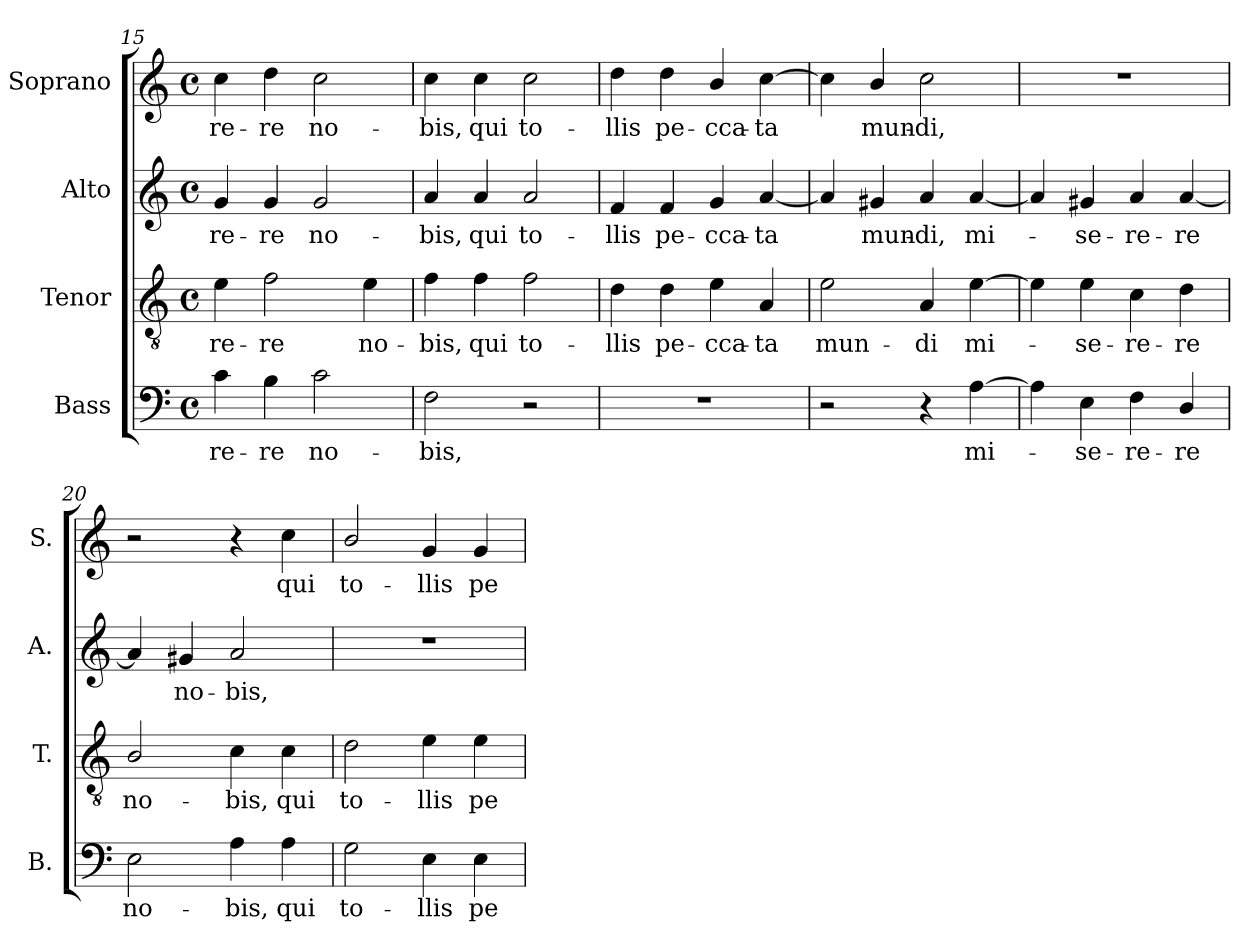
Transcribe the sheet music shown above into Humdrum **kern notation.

**kern	**text	**kern	**text	**kern	**text	**kern	**text
*part4	*part4	*part3	*part3	*part2	*part2	*part1	*part1
*staff4	*staff4	*staff3	*staff3	*staff2	*staff2	*staff1	*staff1
*I"Bass	*	*I"Tenor	*	*I"Alto	*	*I"Soprano	*
*I'B.	*	*I'T.	*	*I'A.	*	*I'S.	*
*clefF4	*	*clefGv2	*	*clefG2	*	*clefG2	*
*	*	*ITrd7c12	*	*	*	*	*
*k[]	*	*k[]	*	*k[]	*	*k[]	*
*C:	*	*C:	*	*C:	*	*C:	*
*M4/4	*	*M4/4	*	*M4/4	*	*M4/4	*
*met(c)	*	*met(c)	*	*met(c)	*	*met(c)	*
=15	=15	=15	=15	=15	=15	=15	=15
!	!LO:LY:b:color=#000000	!	!	!	!	!	!
!	!	!	!LO:LY:b:color=#000000	!	!	!	!
!	!	!	!	!	!LO:LY:b:color=#000000	!	!
!	!	!	!	!	!	!	!LO:LY:b:color=#000000
4ci\	-re-	4Ei\	-re-	4gi/	-re-	4cci\	-re-
!	!LO:LY:b:color=#000000	!	!	!	!	!	!
!	!	!	!LO:LY:b:color=#000000	!	!	!	!
!	!	!	!	!	!LO:LY:b:color=#000000	!	!
!	!	!	!	!	!	!	!LO:LY:b:color=#000000
4Bi\	-re	2Fi\	-re	4gi/	-re	4ddi\	-re
!	!LO:LY:b:color=#000000	!	!	!	!	!	!
!	!	!	!	!	!LO:LY:b:color=#000000	!	!
!	!	!	!	!	!	!	!LO:LY:b:color=#000000
2ci\	no-	.	.	2gi/	no-	2cci\	no-
!	!	!	!LO:LY:b:color=#000000	!	!	!	!
.	.	4Ei\	no-	.	.	.	.
=16	=16	=16	=16	=16	=16	=16	=16
!	!LO:LY:b:color=#000000	!	!	!	!	!	!
!	!	!	!LO:LY:b:color=#000000	!	!	!	!
!	!	!	!	!	!LO:LY:b:color=#000000	!	!
!	!	!	!	!	!	!	!LO:LY:b:color=#000000
2Fi\	-bis,	4Fi\	-bis,	4ai/	-bis,	4cci\	-bis,
!	!	!	!LO:LY:b:color=#000000	!	!	!	!
!	!	!	!	!	!LO:LY:b:color=#000000	!	!
!	!	!	!	!	!	!	!LO:LY:b:color=#000000
.	.	4Fi\	qui	4ai/	qui	4cci\	qui
!	!	!	!LO:LY:b:color=#000000	!	!	!	!
!	!	!	!	!	!LO:LY:b:color=#000000	!	!
!	!	!	!	!	!	!	!LO:LY:b:color=#000000
2r	.	2Fi\	to-	2ai/	to-	2cci\	to-
=17	=17	=17	=17	=17	=17	=17	=17
!	!	!	!LO:LY:b:color=#000000	!	!	!	!
!	!	!	!	!	!LO:LY:b:color=#000000	!	!
!	!	!	!	!	!	!	!LO:LY:b:color=#000000
1r	.	4Di\	-llis	4fi/	-llis	4ddi\	-llis
!	!	!	!LO:LY:b:color=#000000	!	!	!	!
!	!	!	!	!	!LO:LY:b:color=#000000	!	!
!	!	!	!	!	!	!	!LO:LY:b:color=#000000
.	.	4Di\	pe-	4fi/	pe-	4ddi\	pe-
!	!	!	!LO:LY:b:color=#000000	!	!	!	!
!	!	!	!	!	!LO:LY:b:color=#000000	!	!
!	!	!	!	!	!	!	!LO:LY:b:color=#000000
.	.	4Ei\	-cca-	4gi/	-cca-	4bi/	-cca-
!	!	!	!LO:LY:b:color=#000000	!	!	!	!
!	!	!	!	!	!LO:LY:b:color=#000000	!	!
!	!	!	!	!	!	!	!LO:LY:b:color=#000000
.	.	4AAi/	-ta	[4ai/	-ta	[4cci\	-ta
=18	=18	=18	=18	=18	=18	=18	=18
!	!	!	!LO:LY:b:color=#000000	!	!	!	!
2r	.	2Ei\	mun-	4ai/]	.	4cci\]	.
!	!	!	!	!	!LO:LY:b:color=#000000	!	!
!	!	!	!	!	!	!	!LO:LY:b:color=#000000
.	.	.	.	4g#Xi/	mun-	4bi/	mun-
!	!	!	!LO:LY:b:color=#000000	!	!	!	!
!	!	!	!	!	!LO:LY:b:color=#000000	!	!
!	!	!	!	!	!	!	!LO:LY:b:color=#000000
4r	.	4AAi/	-di	4ai/	-di,	2cci\	-di,
!	!LO:LY:b:color=#000000	!	!	!	!	!	!
!	!	!	!LO:LY:b:color=#000000	!	!	!	!
!	!	!	!	!	!LO:LY:b:color=#000000	!	!
[4Ai\	mi-	[4Ei\	mi-	[4ai/	mi-	.	.
!!LO:PB:g=z
=19	=19	=19	=19	=19	=19	=19	=19
4Ai\]	.	4Ei\]	.	4ai/]	.	1r	.
!	!LO:LY:b:color=#000000	!	!	!	!	!	!
!	!	!	!LO:LY:b:color=#000000	!	!	!	!
!	!	!	!	!	!LO:LY:b:color=#000000	!	!
4Ei\	-se-	4Ei\	-se-	4g#Xi/	-se-	.	.
!	!LO:LY:b:color=#000000	!	!	!	!	!	!
!	!	!	!LO:LY:b:color=#000000	!	!	!	!
!	!	!	!	!	!LO:LY:b:color=#000000	!	!
4Fi\	-re-	4Ci\	-re-	4ai/	-re-	.	.
!	!LO:LY:b:color=#000000	!	!	!	!	!	!
!	!	!	!LO:LY:b:color=#000000	!	!	!	!
!	!	!	!	!	!LO:LY:b:color=#000000	!	!
4Di/	-re	4Di\	-re	[4ai/	-re	.	.
=20	=20	=20	=20	=20	=20	=20	=20
!	!LO:LY:b:color=#000000	!	!	!	!	!	!
!	!	!	!LO:LY:b:color=#000000	!	!	!	!
2Ei\	no-	2BBi/	no-	4ai/]	.	2r	.
!	!	!	!	!	!LO:LY:b:color=#000000	!	!
.	.	.	.	4g#Xi/	no-	.	.
!	!LO:LY:b:color=#000000	!	!	!	!	!	!
!	!	!	!LO:LY:b:color=#000000	!	!	!	!
!	!	!	!	!	!LO:LY:b:color=#000000	!	!
4Ai\	-bis,	4Ci\	-bis,	2ai/	-bis,	4r	.
!	!LO:LY:b:color=#000000	!	!	!	!	!	!
!	!	!	!LO:LY:b:color=#000000	!	!	!	!
!	!	!	!	!	!	!	!LO:LY:b:color=#000000
4Ai\	qui	4Ci\	qui	.	.	4cci\	qui
=21	=21	=21	=21	=21	=21	=21	=21
!	!LO:LY:b:color=#000000	!	!	!	!	!	!
!	!	!	!LO:LY:b:color=#000000	!	!	!	!
!	!	!	!	!	!	!	!LO:LY:b:color=#000000
2Gi\	to-	2Di\	to-	1r	.	2bi/	to-
!	!LO:LY:b:color=#000000	!	!	!	!	!	!
!	!	!	!LO:LY:b:color=#000000	!	!	!	!
!	!	!	!	!	!	!	!LO:LY:b:color=#000000
4Ei\	-llis	4Ei\	-llis	.	.	4gi/	-llis
!	!LO:LY:b:color=#000000	!	!	!	!	!	!
!	!	!	!LO:LY:b:color=#000000	!	!	!	!
!	!	!	!	!	!	!	!LO:LY:b:color=#000000
4Ei\	pe-	4Ei\	pe-	.	.	4gi/	pe-
=	=	=	=	=	=	=	=
*-	*-	*-	*-	*-	*-	*-	*-
